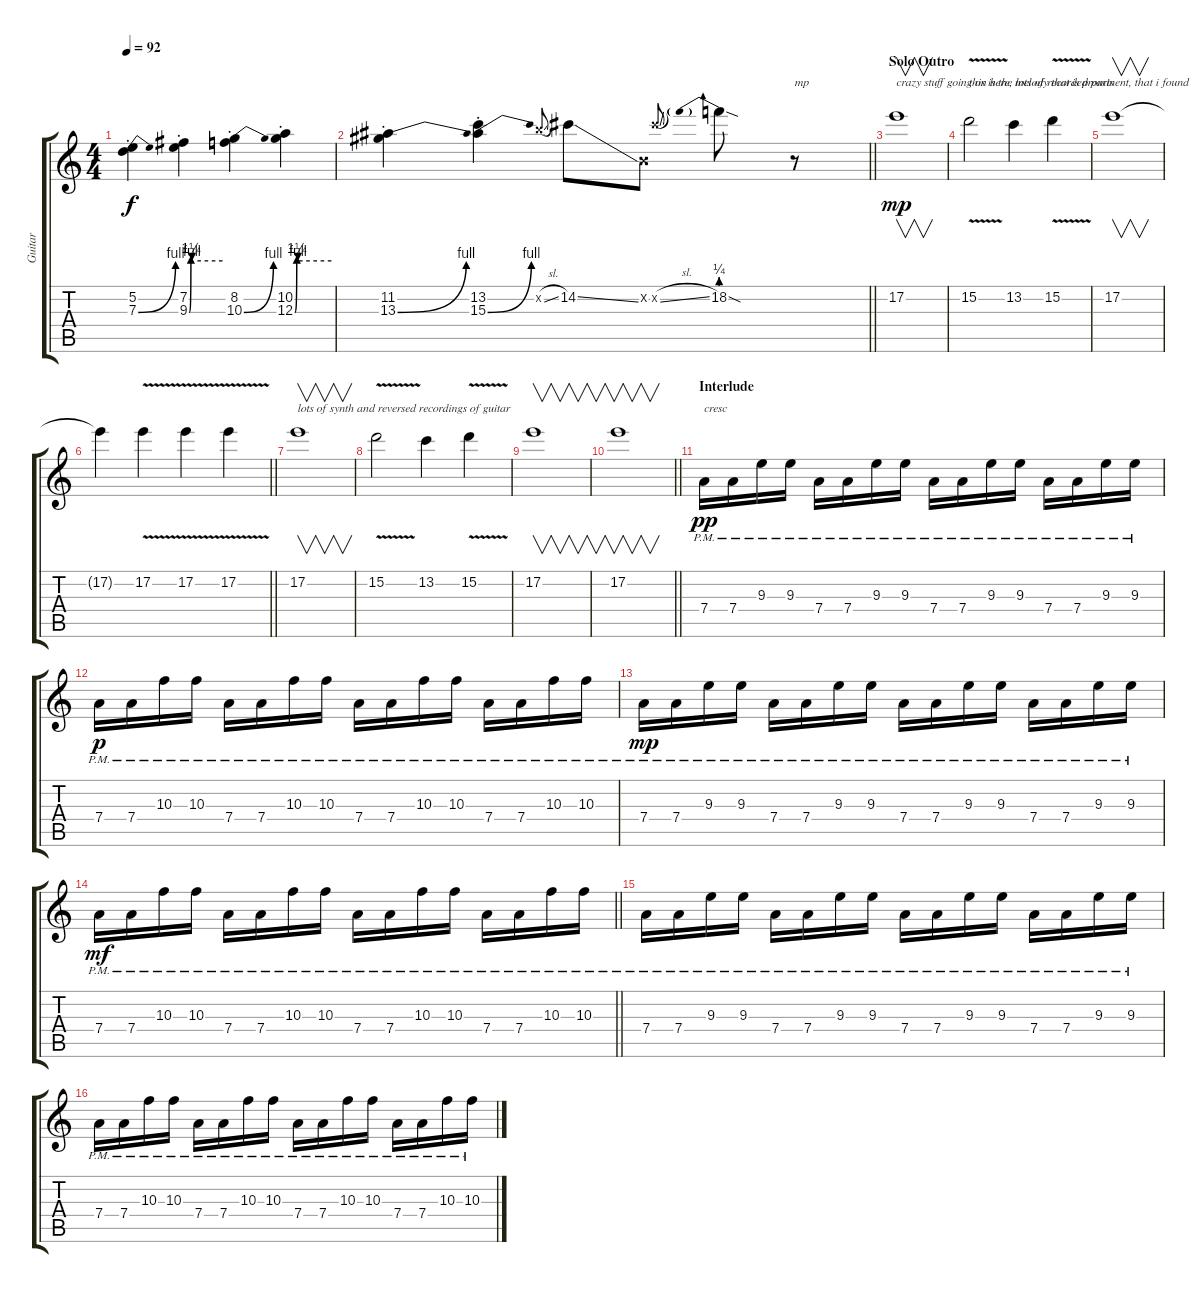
\track ("Guitar" "Guitar") {instrument overdrivenguitar}
\staff {score tabs}
\tuning (E4 B3 G3 D3 A2 E2) {hide}
\ts (4 4)
\tempo 92
\clef g2
\ks c
(5.2{st} 7.3{be (bend 0 0 60 4) st}).4{dy f} (7.2{st} 9.3{be (custom 0 0 3 5 5 4 60 4) st}).4 (8.2{st} 10.3{be (bend 0 0 60 4) st}).4 (10.2{st} 12.3{be (custom 0 0 3 5 5 4 60 4) st}).4 |
\barLineRight lightlight
(11.2{st} 13.3{be (bend 0 0 60 4) st}).4 (13.2{st} 15.3{be (bend 0 0 60 4) st}).4 12.2{sl x}.8{gr onbeat} 14.2{ss}.8 0.2{x}.8 14.2{sl x}.8{gr onbeat} 18.2{be (prebend 0 1 60 1) sod}.8 r.8{txt "mp"} |
\section ("" "Solo Outro")
17.2.1{v txt "crazy stuff going on here, lots of recorded parts" dy mp instrument electricguitarjazz} |
15.2{v}.2{txt "this is the melody that is prominent, that i found"} 13.2.4 15.2{v}.4 |
17.2.1{v} |
\barLineRight lightlight
17.2{t}.4 17.2{v}.4 17.2{v}.4 17.2{v}.4 |
\section ("" "")
17.2.1{v txt "lots of synth and reversed recordings of guitar"} |
15.2{v}.2 13.2.4 15.2{v}.4 |
17.2.1{v} |
\barLineRight lightlight
17.2.1{v} |
\section ("" "Interlude")
7.4{pm}.16{txt "cresc" dy pp instrument overdrivenguitar} 7.4{pm}.16 9.3{pm}.16 9.3{pm}.16 7.4{pm}.16 7.4{pm}.16 9.3{pm}.16 9.3{pm}.16 7.4{pm}.16 7.4{pm}.16 9.3{pm}.16 9.3{pm}.16 7.4{pm}.16 7.4{pm}.16 9.3{pm}.16 9.3{pm}.16 |
7.4{pm}.16{dy p} 7.4{pm}.16 10.3{pm}.16 10.3{pm}.16 7.4{pm}.16 7.4{pm}.16 10.3{pm}.16 10.3{pm}.16 7.4{pm}.16 7.4{pm}.16 10.3{pm}.16 10.3{pm}.16 7.4{pm}.16 7.4{pm}.16 10.3{pm}.16 10.3{pm}.16 |
7.4{pm}.16{dy mp} 7.4{pm}.16 9.3{pm}.16 9.3{pm}.16 7.4{pm}.16 7.4{pm}.16 9.3{pm}.16 9.3{pm}.16 7.4{pm}.16 7.4{pm}.16 9.3{pm}.16 9.3{pm}.16 7.4{pm}.16 7.4{pm}.16 9.3{pm}.16 9.3{pm}.16 |
\barLineRight lightlight
7.4{pm}.16{dy mf} 7.4{pm}.16 10.3{pm}.16 10.3{pm}.16 7.4{pm}.16 7.4{pm}.16 10.3{pm}.16 10.3{pm}.16 7.4{pm}.16 7.4{pm}.16 10.3{pm}.16 10.3{pm}.16 7.4{pm}.16 7.4{pm}.16 10.3{pm}.16 10.3{pm}.16 |
\section ("" "")
7.4{pm}.16 7.4{pm}.16 9.3{pm}.16 9.3{pm}.16 7.4{pm}.16 7.4{pm}.16 9.3{pm}.16 9.3{pm}.16 7.4{pm}.16 7.4{pm}.16 9.3{pm}.16 9.3{pm}.16 7.4{pm}.16 7.4{pm}.16 9.3{pm}.16 9.3{pm}.16 |
7.4{pm}.16 7.4{pm}.16 10.3{pm}.16 10.3{pm}.16 7.4{pm}.16 7.4{pm}.16 10.3{pm}.16 10.3{pm}.16 7.4{pm}.16 7.4{pm}.16 10.3{pm}.16 10.3{pm}.16 7.4{pm}.16 7.4{pm}.16 10.3{pm}.16 10.3{pm}.16
